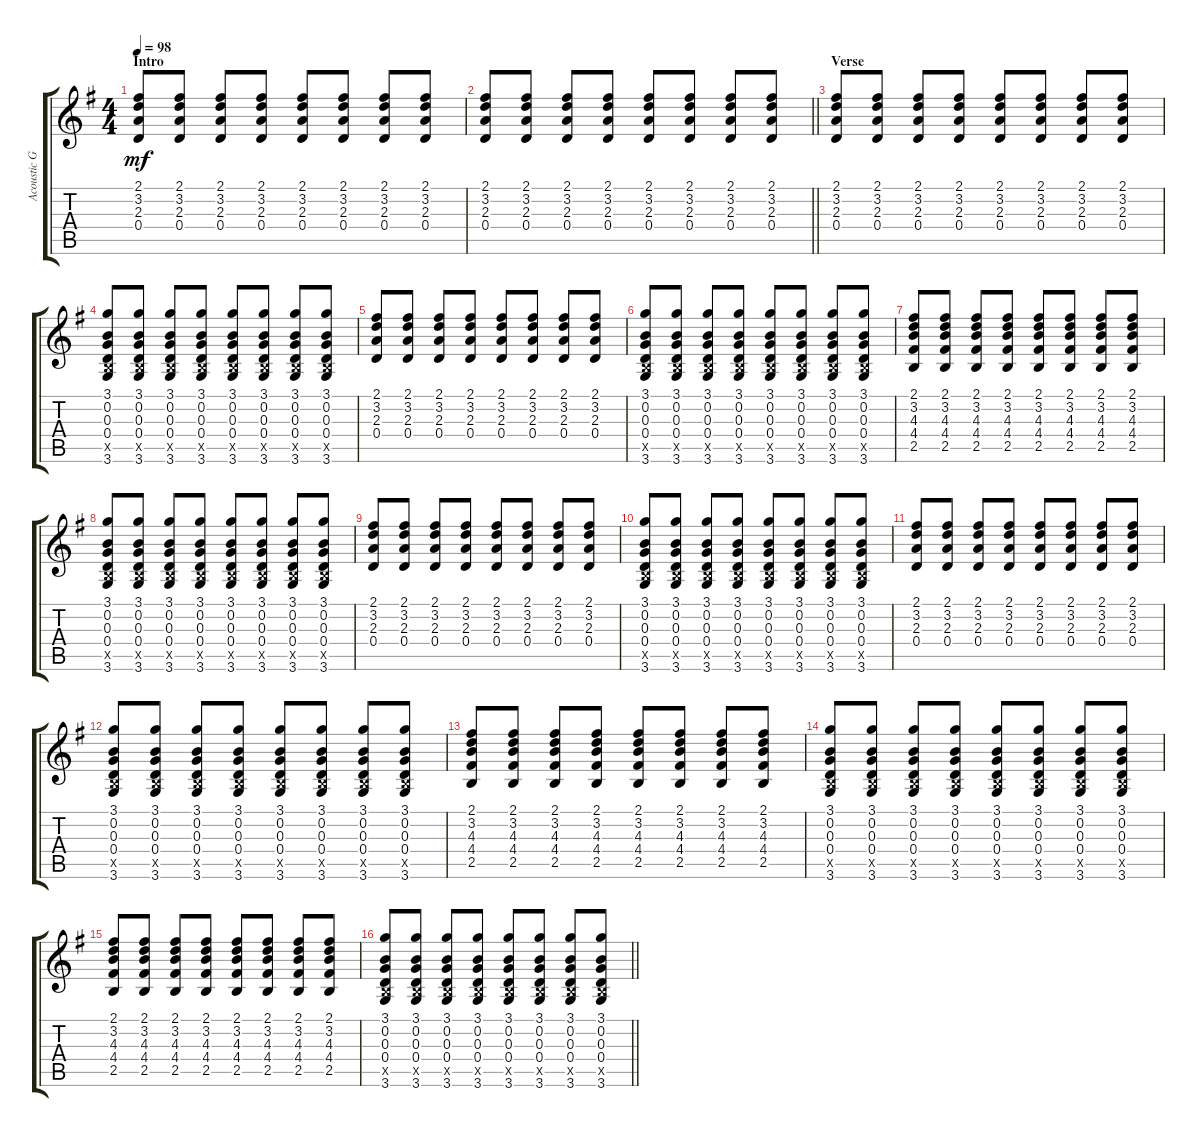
\track ("Acoustic Guitar 2" "Acoustic G") {instrument acousticguitarsteel}
\staff {score tabs}
\tuning (E4 B3 G3 D3 A2 E2) {hide}
\ts (4 4)
\section ("" "Intro")
\tempo 98
\clef g2
\ks g
(2.1 3.2 2.3 0.4).8{dy mf instrument acousticguitarsteel} (2.1 3.2 2.3 0.4).8 (2.1 3.2 2.3 0.4).8 (2.1 3.2 2.3 0.4).8 (2.1 3.2 2.3 0.4).8 (2.1 3.2 2.3 0.4).8 (2.1 3.2 2.3 0.4).8 (2.1 3.2 2.3 0.4).8 |
\barLineRight lightlight
(2.1 3.2 2.3 0.4).8 (2.1 3.2 2.3 0.4).8 (2.1 3.2 2.3 0.4).8 (2.1 3.2 2.3 0.4).8 (2.1 3.2 2.3 0.4).8 (2.1 3.2 2.3 0.4).8 (2.1 3.2 2.3 0.4).8 (2.1 3.2 2.3 0.4).8 |
\section ("" "Verse")
(2.1 3.2 2.3 0.4).8 (2.1 3.2 2.3 0.4).8 (2.1 3.2 2.3 0.4).8 (2.1 3.2 2.3 0.4).8 (2.1 3.2 2.3 0.4).8 (2.1 3.2 2.3 0.4).8 (2.1 3.2 2.3 0.4).8 (2.1 3.2 2.3 0.4).8 |
(3.1 0.2 0.3 0.4 2.5{x} 3.6).8 (3.1 0.2 0.3 0.4 2.5{x} 3.6).8 (3.1 0.2 0.3 0.4 2.5{x} 3.6).8 (3.1 0.2 0.3 0.4 2.5{x} 3.6).8 (3.1 0.2 0.3 0.4 2.5{x} 3.6).8 (3.1 0.2 0.3 0.4 2.5{x} 3.6).8 (3.1 0.2 0.3 0.4 2.5{x} 3.6).8 (3.1 0.2 0.3 0.4 2.5{x} 3.6).8 |
(2.1 3.2 2.3 0.4).8 (2.1 3.2 2.3 0.4).8 (2.1 3.2 2.3 0.4).8 (2.1 3.2 2.3 0.4).8 (2.1 3.2 2.3 0.4).8 (2.1 3.2 2.3 0.4).8 (2.1 3.2 2.3 0.4).8 (2.1 3.2 2.3 0.4).8 |
(3.1 0.2 0.3 0.4 2.5{x} 3.6).8 (3.1 0.2 0.3 0.4 2.5{x} 3.6).8 (3.1 0.2 0.3 0.4 2.5{x} 3.6).8 (3.1 0.2 0.3 0.4 2.5{x} 3.6).8 (3.1 0.2 0.3 0.4 2.5{x} 3.6).8 (3.1 0.2 0.3 0.4 2.5{x} 3.6).8 (3.1 0.2 0.3 0.4 2.5{x} 3.6).8 (3.1 0.2 0.3 0.4 2.5{x} 3.6).8 |
(2.1 3.2 4.3 4.4 2.5).8 (2.1 3.2 4.3 4.4 2.5).8 (2.1 3.2 4.3 4.4 2.5).8 (2.1 3.2 4.3 4.4 2.5).8 (2.1 3.2 4.3 4.4 2.5).8 (2.1 3.2 4.3 4.4 2.5).8 (2.1 3.2 4.3 4.4 2.5).8 (2.1 3.2 4.3 4.4 2.5).8 |
(3.1 0.2 0.3 0.4 2.5{x} 3.6).8 (3.1 0.2 0.3 0.4 2.5{x} 3.6).8 (3.1 0.2 0.3 0.4 2.5{x} 3.6).8 (3.1 0.2 0.3 0.4 2.5{x} 3.6).8 (3.1 0.2 0.3 0.4 2.5{x} 3.6).8 (3.1 0.2 0.3 0.4 2.5{x} 3.6).8 (3.1 0.2 0.3 0.4 2.5{x} 3.6).8 (3.1 0.2 0.3 0.4 2.5{x} 3.6).8 |
(2.1 3.2 2.3 0.4).8 (2.1 3.2 2.3 0.4).8 (2.1 3.2 2.3 0.4).8 (2.1 3.2 2.3 0.4).8 (2.1 3.2 2.3 0.4).8 (2.1 3.2 2.3 0.4).8 (2.1 3.2 2.3 0.4).8 (2.1 3.2 2.3 0.4).8 |
(3.1 0.2 0.3 0.4 2.5{x} 3.6).8 (3.1 0.2 0.3 0.4 2.5{x} 3.6).8 (3.1 0.2 0.3 0.4 2.5{x} 3.6).8 (3.1 0.2 0.3 0.4 2.5{x} 3.6).8 (3.1 0.2 0.3 0.4 2.5{x} 3.6).8 (3.1 0.2 0.3 0.4 2.5{x} 3.6).8 (3.1 0.2 0.3 0.4 2.5{x} 3.6).8 (3.1 0.2 0.3 0.4 2.5{x} 3.6).8 |
(2.1 3.2 2.3 0.4).8 (2.1 3.2 2.3 0.4).8 (2.1 3.2 2.3 0.4).8 (2.1 3.2 2.3 0.4).8 (2.1 3.2 2.3 0.4).8 (2.1 3.2 2.3 0.4).8 (2.1 3.2 2.3 0.4).8 (2.1 3.2 2.3 0.4).8 |
(3.1 0.2 0.3 0.4 2.5{x} 3.6).8 (3.1 0.2 0.3 0.4 2.5{x} 3.6).8 (3.1 0.2 0.3 0.4 2.5{x} 3.6).8 (3.1 0.2 0.3 0.4 2.5{x} 3.6).8 (3.1 0.2 0.3 0.4 2.5{x} 3.6).8 (3.1 0.2 0.3 0.4 2.5{x} 3.6).8 (3.1 0.2 0.3 0.4 2.5{x} 3.6).8 (3.1 0.2 0.3 0.4 2.5{x} 3.6).8 |
(2.1 3.2 4.3 4.4 2.5).8 (2.1 3.2 4.3 4.4 2.5).8 (2.1 3.2 4.3 4.4 2.5).8 (2.1 3.2 4.3 4.4 2.5).8 (2.1 3.2 4.3 4.4 2.5).8 (2.1 3.2 4.3 4.4 2.5).8 (2.1 3.2 4.3 4.4 2.5).8 (2.1 3.2 4.3 4.4 2.5).8 |
(3.1 0.2 0.3 0.4 2.5{x} 3.6).8 (3.1 0.2 0.3 0.4 2.5{x} 3.6).8 (3.1 0.2 0.3 0.4 2.5{x} 3.6).8 (3.1 0.2 0.3 0.4 2.5{x} 3.6).8 (3.1 0.2 0.3 0.4 2.5{x} 3.6).8 (3.1 0.2 0.3 0.4 2.5{x} 3.6).8 (3.1 0.2 0.3 0.4 2.5{x} 3.6).8 (3.1 0.2 0.3 0.4 2.5{x} 3.6).8 |
(2.1 3.2 4.3 4.4 2.5).8 (2.1 3.2 4.3 4.4 2.5).8 (2.1 3.2 4.3 4.4 2.5).8 (2.1 3.2 4.3 4.4 2.5).8 (2.1 3.2 4.3 4.4 2.5).8 (2.1 3.2 4.3 4.4 2.5).8 (2.1 3.2 4.3 4.4 2.5).8 (2.1 3.2 4.3 4.4 2.5).8 |
\barLineRight lightlight
(3.1 0.2 0.3 0.4 2.5{x} 3.6).8 (3.1 0.2 0.3 0.4 2.5{x} 3.6).8 (3.1 0.2 0.3 0.4 2.5{x} 3.6).8 (3.1 0.2 0.3 0.4 2.5{x} 3.6).8 (3.1 0.2 0.3 0.4 2.5{x} 3.6).8 (3.1 0.2 0.3 0.4 2.5{x} 3.6).8 (3.1 0.2 0.3 0.4 2.5{x} 3.6).8 (3.1 0.2 0.3 0.4 2.5{x} 3.6).8
